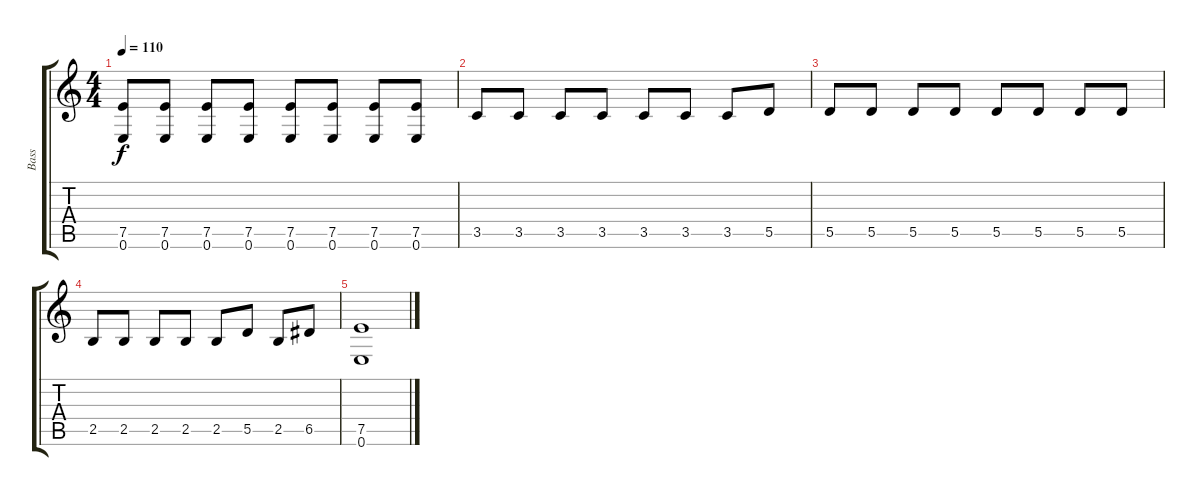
\track ("Bass" "Bass") {instrument electricbassfinger}
\staff {score tabs}
\tuning (E4 B3 G3 D3 A2 E2) {hide}
\ts (4 4)
\tempo 110
\clef g2
\ks c
(7.5 0.6).8{dy f} (7.5 0.6).8 (7.5 0.6).8 (7.5 0.6).8 (7.5 0.6).8 (7.5 0.6).8 (7.5 0.6).8 (7.5 0.6).8 |
3.5.8 3.5.8 3.5.8 3.5.8 3.5.8 3.5.8 3.5.8 5.5.8 |
5.5.8 5.5.8 5.5.8 5.5.8 5.5.8 5.5.8 5.5.8 5.5.8 |
2.5.8 2.5.8 2.5.8 2.5.8 2.5.8 5.5.8 2.5.8 6.5.8 |
(7.5 0.6).1
